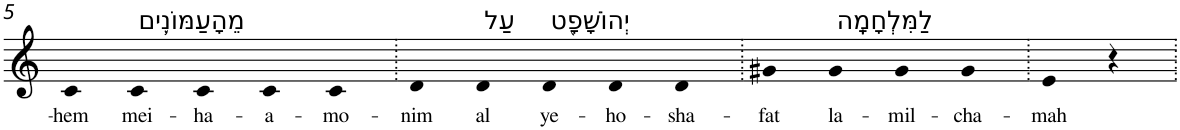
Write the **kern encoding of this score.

**kern	**text
*part1	*part1
*staff1	*staff1
*I"Piano	*
*I'Pno	*
!!LO:PB:g=z
*clefG2	*
*k[]	*
=5	=5
!	!LO:LY:b
4c	-hem
!LO:TX:a:t=מֵהָעַמּוֹנִ֛ים	!
!	!LO:LY:b
4c	mei-
!	!LO:LY:b
4c	-ha-
!	!LO:LY:b
4c	-a-
!	!LO:LY:b
4c	-mo-
=6.	=6.
!	!LO:LY:b
4d	-nim
!LO:TX:a:t=עַל	!
!	!LO:LY:b
4d	al
!LO:TX:a:t=יְהוֹשָׁפָ֖ט	!
!	!LO:LY:b
4d	ye-
!	!LO:LY:b
4d	-ho-
!	!LO:LY:b
4d	-sha-
=7.	=7.
!	!LO:LY:b
4g#X	-fat
!LO:TX:a:t=לַמִּלְחָמָֽה	!
!	!LO:LY:b
4g#	la-
!	!LO:LY:b
4g#	-mil-
!	!LO:LY:b
4g#	-cha-
=8.	=8.
!	!LO:LY:b
4e	-mah
4r	.
=.	=.
*-	*-
